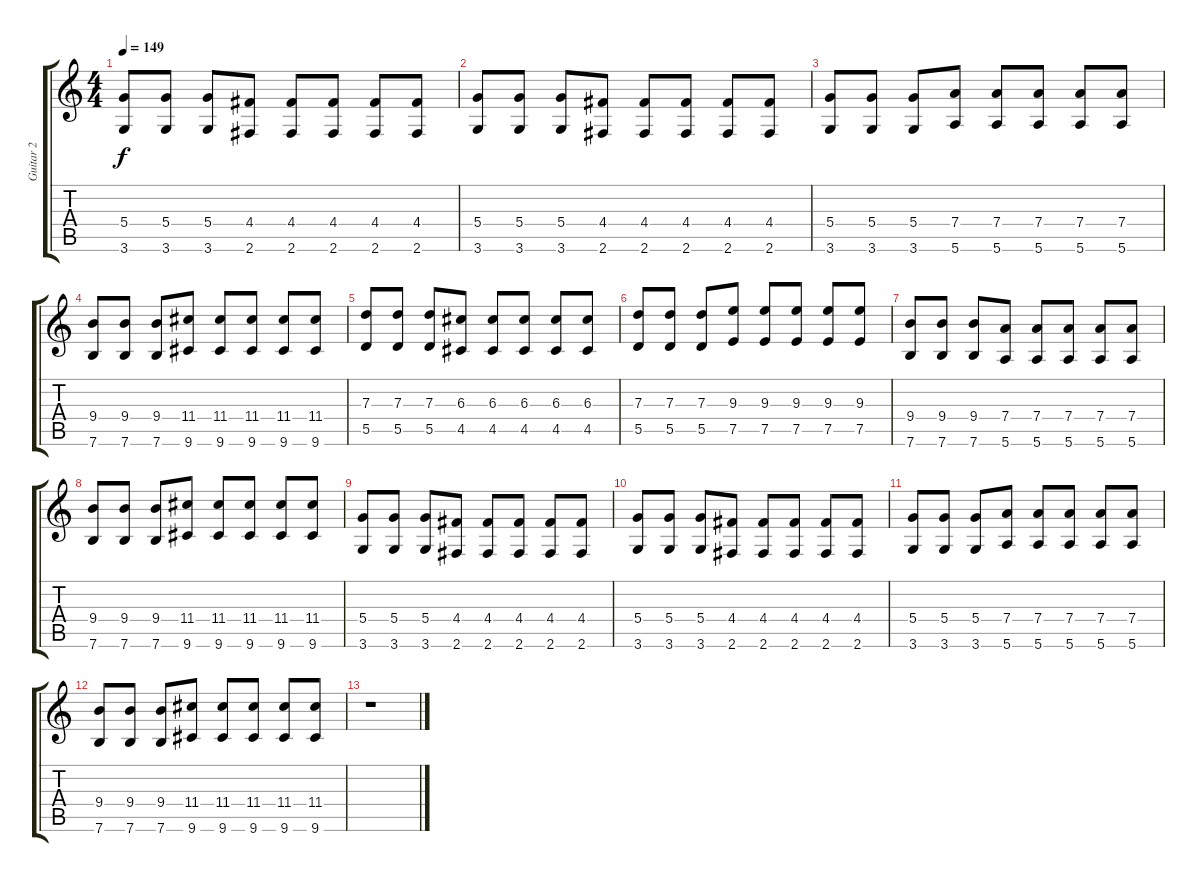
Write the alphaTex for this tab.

\track ("Guitar 2" "Guitar 2") {instrument distortionguitar}
\staff {score tabs}
\tuning (E4 B3 G3 D3 A2 E2) {hide}
\ts (4 4)
\tempo 149
\clef g2
\ks c
(5.4 3.6).8{dy f} (5.4 3.6).8 (5.4 3.6).8 (4.4 2.6).8 (4.4 2.6).8 (4.4 2.6).8 (4.4 2.6).8 (4.4 2.6).8 |
(5.4 3.6).8 (5.4 3.6).8 (5.4 3.6).8 (4.4 2.6).8 (4.4 2.6).8 (4.4 2.6).8 (4.4 2.6).8 (4.4 2.6).8 |
(5.4 3.6).8 (5.4 3.6).8 (5.4 3.6).8 (7.4 5.6).8 (7.4 5.6).8 (7.4 5.6).8 (7.4 5.6).8 (7.4 5.6).8 |
(9.4 7.6).8 (9.4 7.6).8 (9.4 7.6).8 (11.4 9.6).8 (11.4 9.6).8 (11.4 9.6).8 (11.4 9.6).8 (11.4 9.6).8 |
(7.3 5.5).8 (7.3 5.5).8 (7.3 5.5).8 (6.3 4.5).8 (6.3 4.5).8 (6.3 4.5).8 (6.3 4.5).8 (6.3 4.5).8 |
(7.3 5.5).8 (7.3 5.5).8 (7.3 5.5).8 (9.3 7.5).8 (9.3 7.5).8 (9.3 7.5).8 (9.3 7.5).8 (9.3 7.5).8 |
(9.4 7.6).8 (9.4 7.6).8 (9.4 7.6).8 (7.4 5.6).8 (7.4 5.6).8 (7.4 5.6).8 (7.4 5.6).8 (7.4 5.6).8 |
(9.4 7.6).8 (9.4 7.6).8 (9.4 7.6).8 (11.4 9.6).8 (11.4 9.6).8 (11.4 9.6).8 (11.4 9.6).8 (11.4 9.6).8 |
(5.4 3.6).8 (5.4 3.6).8 (5.4 3.6).8 (4.4 2.6).8 (4.4 2.6).8 (4.4 2.6).8 (4.4 2.6).8 (4.4 2.6).8 |
(5.4 3.6).8 (5.4 3.6).8 (5.4 3.6).8 (4.4 2.6).8 (4.4 2.6).8 (4.4 2.6).8 (4.4 2.6).8 (4.4 2.6).8 |
(5.4 3.6).8 (5.4 3.6).8 (5.4 3.6).8 (7.4 5.6).8 (7.4 5.6).8 (7.4 5.6).8 (7.4 5.6).8 (7.4 5.6).8 |
(9.4 7.6).8 (9.4 7.6).8 (9.4 7.6).8 (11.4 9.6).8 (11.4 9.6).8 (11.4 9.6).8 (11.4 9.6).8 (11.4 9.6).8 |
r.1
